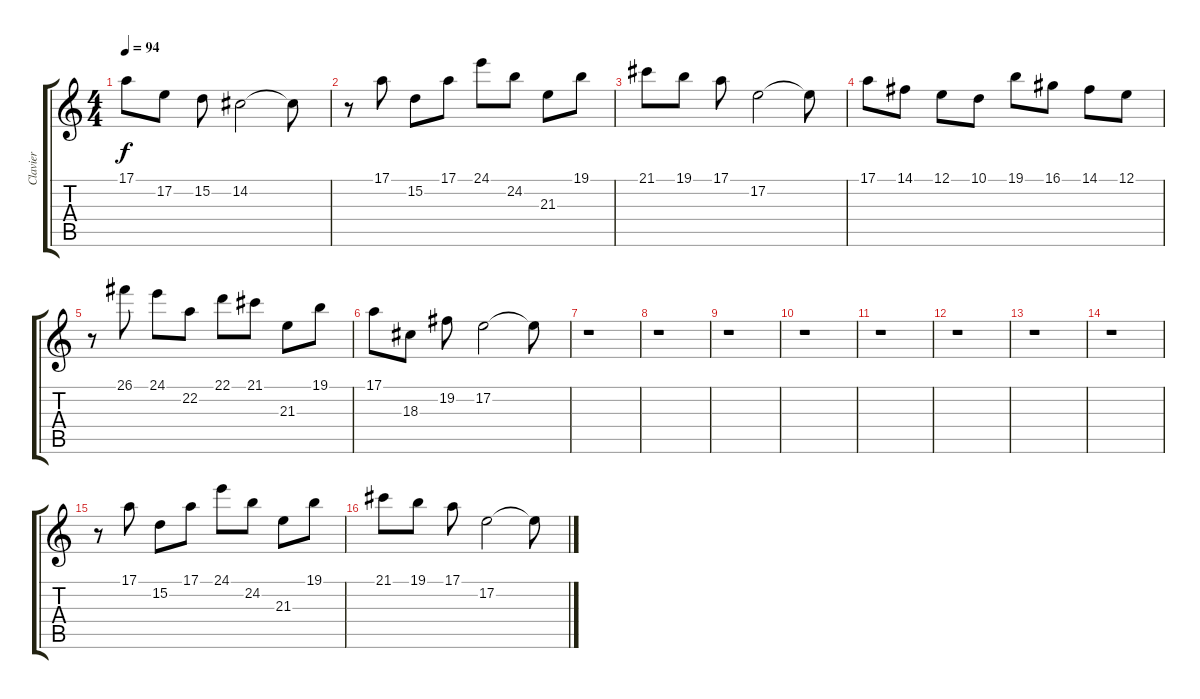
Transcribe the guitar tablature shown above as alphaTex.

\track ("Clavier" "Clavier") {instrument electricpiano1}
\staff {score tabs}
\tuning (E4 B3 G3 D3 A2 E2) {hide}
\ts (4 4)
\tempo 94
\clef g2
\ks c
17.1.8{dy f} 17.2.8 15.2.8 14.2.2 14.2{t}.8 |
r.8 17.1.8 15.2.8 17.1.8 24.1.8 24.2.8 21.3.8 19.1.8 |
21.1.8 19.1.8 17.1.8 17.2.2 17.2{t}.8 |
17.1.8 14.1.8 12.1.8 10.1.8 19.1.8 16.1.8 14.1.8 12.1.8 |
r.8 26.1.8 24.1.8 22.2.8 22.1.8 21.1.8 21.3.8 19.1.8 |
17.1.8 18.3.8 19.2.8 17.2.2 17.2{t}.8 |
r.1 |
r.1 |
r.1 |
r.1 |
r.1 |
r.1 |
r.1 |
r.1 |
r.8 17.1.8 15.2.8 17.1.8 24.1.8 24.2.8 21.3.8 19.1.8 |
21.1.8 19.1.8 17.1.8 17.2.2 17.2{t}.8
